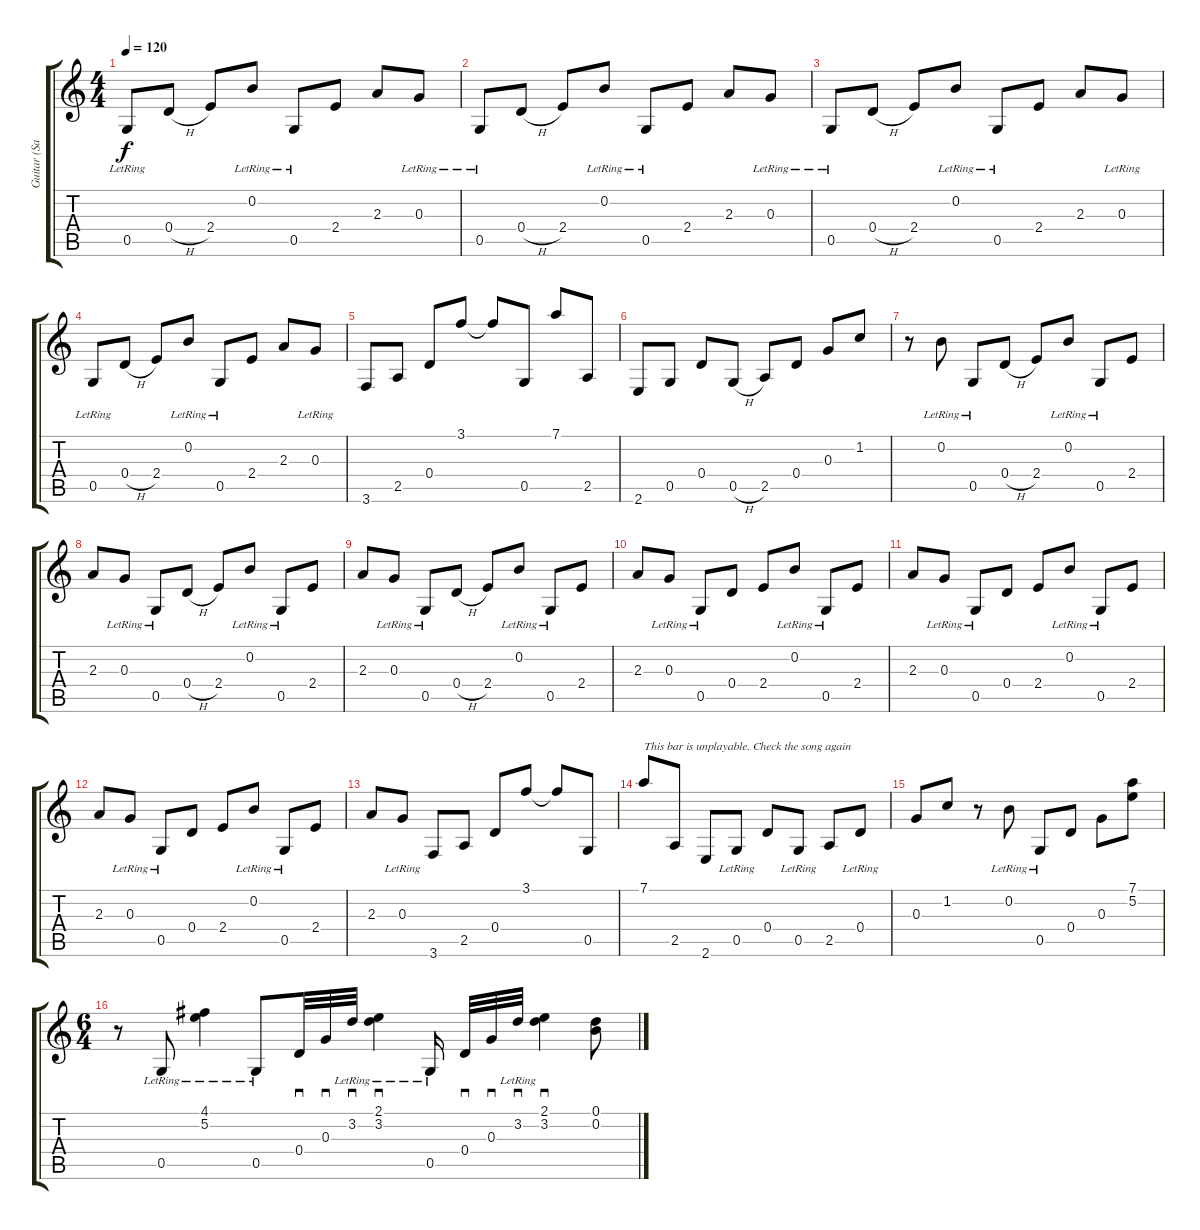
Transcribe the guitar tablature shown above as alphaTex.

\track ("Guitar (Same as First Guitar)" "Guitar (Sa") {instrument acousticguitarsteel}
\staff {score tabs}
\tuning (D4 B3 G3 D3 G2 D2) {hide}
\ts (4 4)
\tempo 120
\clef g2
\ks c
0.5{lr}.8{dy f} 0.4{h}.8 2.4.8 0.2{lr}.8 0.5{lr}.8 2.4.8 2.3.8 0.3{lr}.8 |
0.5{lr}.8 0.4{h}.8 2.4.8 0.2{lr}.8 0.5{lr}.8 2.4.8 2.3.8 0.3{lr}.8 |
0.5{lr}.8 0.4{h}.8 2.4.8 0.2{lr}.8 0.5{lr}.8 2.4.8 2.3.8 0.3{lr}.8 |
0.5{lr}.8 0.4{h}.8 2.4.8 0.2{lr}.8 0.5{lr}.8 2.4.8 2.3.8 0.3{lr}.8 |
3.6.8 2.5.8 0.4.8 3.1.8 3.1{t}.8 0.5.8 7.1.8 2.5.8 |
2.6.8 0.5.8 0.4.8 0.5{h}.8 2.5.8 0.4.8 0.3.8 1.2.8 |
r.8 0.2{lr}.8 0.5{lr}.8 0.4{h}.8 2.4.8 0.2{lr}.8 0.5{lr}.8 2.4.8 |
2.3.8 0.3{lr}.8 0.5{lr}.8 0.4{h}.8 2.4.8 0.2{lr}.8 0.5{lr}.8 2.4.8 |
2.3.8 0.3{lr}.8 0.5{lr}.8 0.4{h}.8 2.4.8 0.2{lr}.8 0.5{lr}.8 2.4.8 |
2.3.8 0.3{lr}.8 0.5{lr}.8 0.4.8 2.4.8 0.2{lr}.8 0.5{lr}.8 2.4.8 |
2.3.8 0.3{lr}.8 0.5{lr}.8 0.4.8 2.4.8 0.2{lr}.8 0.5{lr}.8 2.4.8 |
2.3.8 0.3{lr}.8 0.5{lr}.8 0.4.8 2.4.8 0.2{lr}.8 0.5{lr}.8 2.4.8 |
2.3.8 0.3{lr}.8 3.6.8 2.5.8 0.4.8 3.1.8 3.1{t}.8 0.5.8 |
7.1.8{txt "This bar is unplayable. Check the song again"} 2.5.8 2.6.8 0.5{lr}.8 0.4.8 0.5{lr}.8 2.5.8 0.4{lr}.8 |
0.3.8 1.2.8 r.8 0.2{lr}.8 0.5{lr}.8 0.4.8 0.3.8 (7.1 5.2).8 |
\ts (6 4)
r.8 0.5{lr}.8 (4.1{lr} 5.2{lr}).4 0.5{lr}.8 0.4.32{sd} 0.3.32{sd} 3.2{lr}.32{sd} (2.1{lr} 3.2{lr}).4{sd} 0.5{lr}.16 0.4.32{sd} 0.3.32{sd} 3.2{lr}.32{sd} (2.1 3.2).4{sd} (0.1 0.2).8
